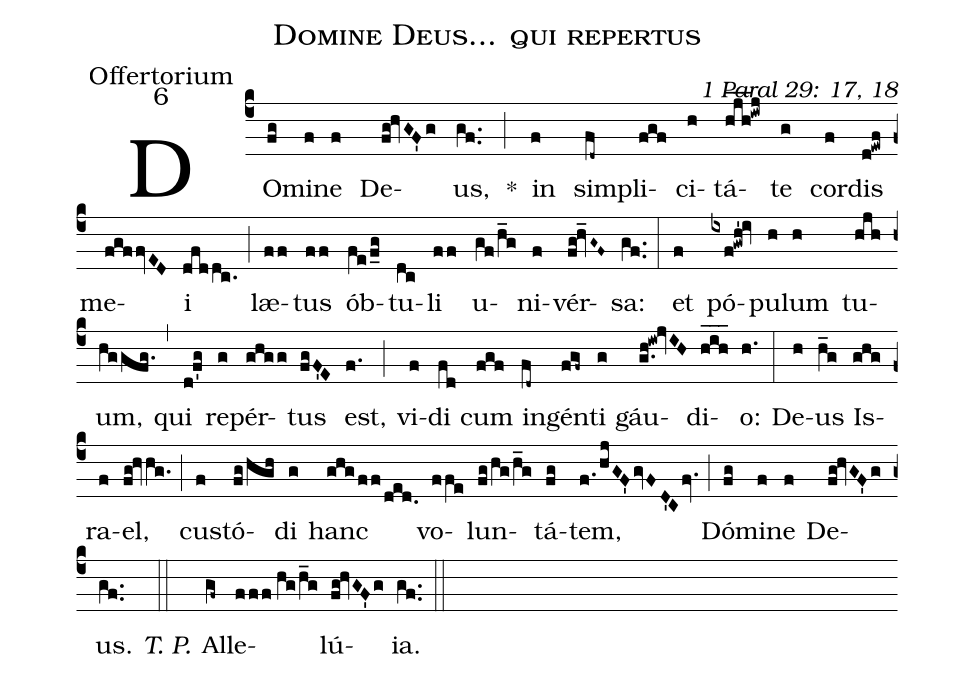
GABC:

name: Domine Deus... qui repertus;
office-part: Offertorium;
mode: 6;
commentary: 1 Paral 29: 17, 18;
%%
(c4) DO(fg)mi(f)ne(f) De(fg!hvGF'g)us,(gf..) *(;) in(f) sim(fd~)pli(fgf)ci(h)tá(hjh___!iwj)te(g) cor(f)dis(d!ewf) me(fgffvED)i(dfddc.) (;) læ(ff)tus(ff) ób(fe/f_g)tu(dc)li(ff) u(gf/h_g)ni(f)vér(fg!hv_G~F~)sa:(gf..) (:)
et(f) pó(ixf!gwh'!iv)pu(h)lum(h) tu(hjh)um,(hggfg.) (,) qui(d!f'g) re(g)pér(ghgg)tus(fgF'E) est,(f.) (;) vi(f)di(fd) cum(fgf) in(fd~)gén(fgf~)ti(g) gáu(g.h!iw!jvIH)di(h_i_h_)o:(h.) (:)
De(h)us(h_g) Is(ghg)ra(f)el,(fg!hvhg.) (;) cus(f)tó(fg/hgh)di(g) hanc(ghg/ff/ded.) vo(ffe)lun(fg/hg/h_g)tá(fg)tem,(f./hjGF'gvFD'Cfv.) (;) Dó(fg)mi(f)ne(f) De(fg!hvGF'g)us.(gf..) <i>T. P.</i>(::)
Al(gf~)le(fff//hg/h_g)lú(fg!hvGF'g)ia.(gf..) (::)
